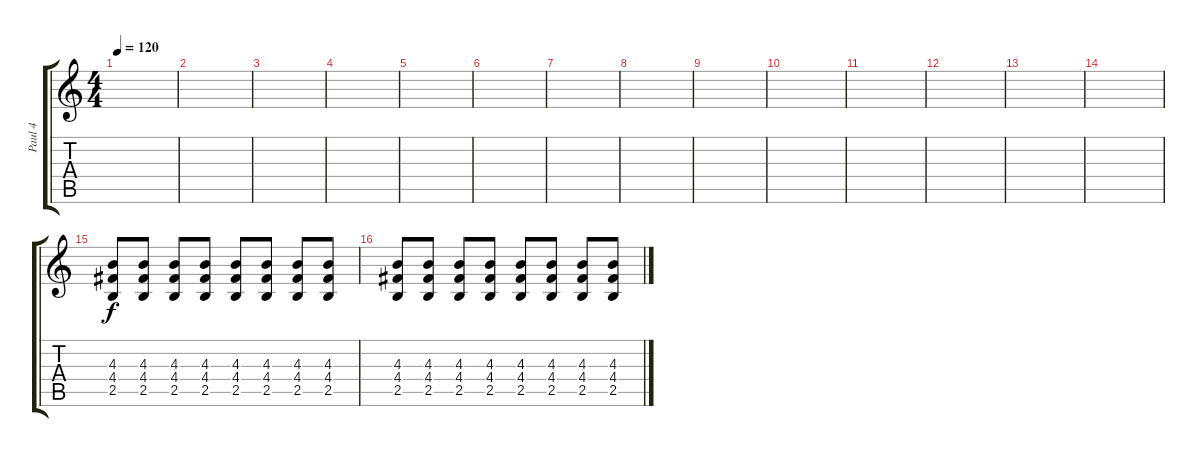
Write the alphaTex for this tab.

\track ("Paul 4" "Paul 4") {instrument distortionguitar}
\staff {score tabs}
\tuning (E4 B3 G3 D3 A2 D2) {hide}
\ts (4 4)
\tempo 120
\clef g2
\ks c
|
|
|
|
|
|
|
|
|
|
|
|
|
|
(4.3 4.4 2.5).8 (4.3 4.4 2.5).8 (4.3 4.4 2.5).8 (4.3 4.4 2.5).8 (4.3 4.4 2.5).8 (4.3 4.4 2.5).8 (4.3 4.4 2.5).8 (4.3 4.4 2.5).8 |
(4.3 4.4 2.5).8 (4.3 4.4 2.5).8 (4.3 4.4 2.5).8 (4.3 4.4 2.5).8 (4.3 4.4 2.5).8 (4.3 4.4 2.5).8 (4.3 4.4 2.5).8 (4.3 4.4 2.5).8
